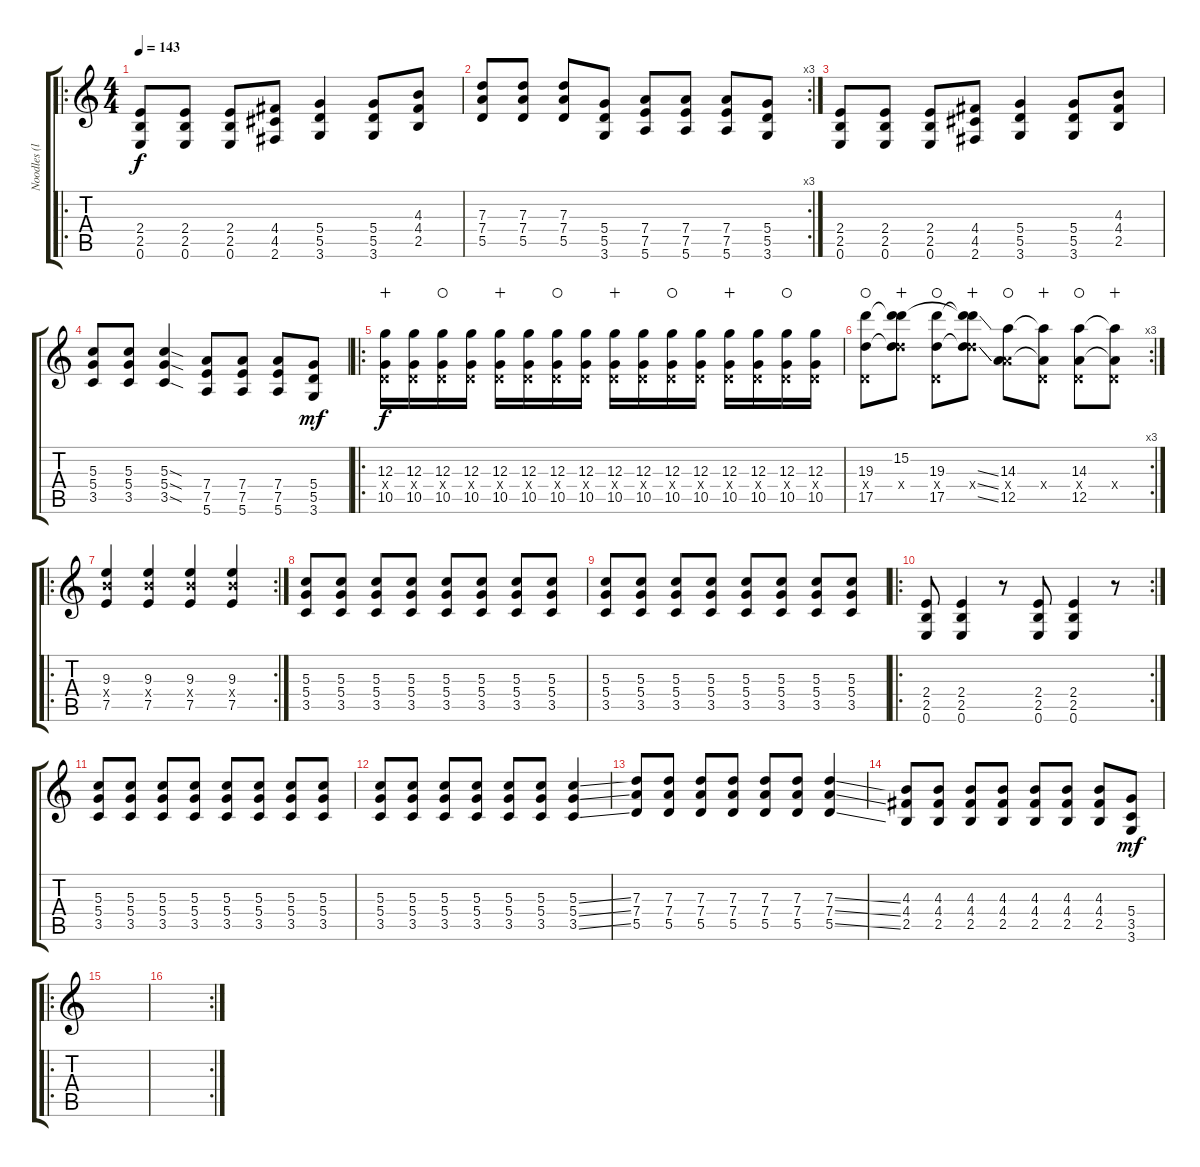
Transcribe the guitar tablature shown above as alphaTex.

\track ("Noodles (lead)" "Noodles (l") {instrument distortionguitar}
\staff {score tabs}
\tuning (E4 B3 G3 D3 A2 E2) {hide}
\ro
\ts (4 4)
\tempo 143
\clef g2
\ks c
(2.4 2.5 0.6).8{dy f} (2.4 2.5 0.6).8 (2.4 2.5 0.6).8 (4.4 4.5 2.6).8 (5.4 5.5 3.6).4 (5.4 5.5 3.6).8 (4.3 4.4 2.5).8 |
\rc 3
(7.3 7.4 5.5).8 (7.3 7.4 5.5).8 (7.3 7.4 5.5).8 (5.4 5.5 3.6).8 (7.4 7.5 5.6).8 (7.4 7.5 5.6).8 (7.4 7.5 5.6).8 (5.4 5.5 3.6).8 |
(2.4 2.5 0.6).8 (2.4 2.5 0.6).8 (2.4 2.5 0.6).8 (4.4 4.5 2.6).8 (5.4 5.5 3.6).4 (5.4 5.5 3.6).8 (4.3 4.4 2.5).8 |
(5.3 5.4 3.5).8 (5.3 5.4 3.5).8 (5.3{sod} 5.4{sod} 3.5{sod}).4 (7.4 7.5 5.6).8 (7.4 7.5 5.6).8 (7.4 7.5 5.6).8 (5.4 5.5 3.6).8{dy mf} |
\ro
(12.3 0.4{x} 10.5).16{dy f wahc} (12.3 0.4{x} 10.5).16 (12.3 0.4{x} 10.5).16{waho} (12.3 0.4{x} 10.5).16 (12.3 0.4{x} 10.5).16{wahc} (12.3 0.4{x} 10.5).16 (12.3 0.4{x} 10.5).16{waho} (12.3 0.4{x} 10.5).16 (12.3 0.4{x} 10.5).16{wahc} (12.3 0.4{x} 10.5).16 (12.3 0.4{x} 10.5).16{waho} (12.3 0.4{x} 10.5).16 (12.3 0.4{x} 10.5).16{wahc} (12.3 0.4{x} 10.5).16 (12.3 0.4{x} 10.5).16{waho} (12.3 0.4{x} 10.5).16 |
\rc 3
(19.3 0.4{x} 17.5).8{waho} (15.2 19.3{t} 12.4{x} 17.5{t}).8{wahc} (19.3 0.4{x} 17.5).8{waho} (15.2{t} 19.3{ss t} 12.4{ss x} 17.5{ss t}).8{wahc} (14.3 7.4{x} 12.5).8{waho} (14.3{t} 0.4{x} 12.5{t}).8{wahc} (14.3 0.4{x} 12.5).8{waho} (14.3{t} 0.4{x} 12.5{t}).8{wahc} |
\ro
\rc 2
(9.3 9.4{x} 7.5).4 (9.3 9.4{x} 7.5).4 (9.3 9.4{x} 7.5).4 (9.3 9.4{x} 7.5).4 |
(5.3 5.4 3.5).8 (5.3 5.4 3.5).8 (5.3 5.4 3.5).8 (5.3 5.4 3.5).8 (5.3 5.4 3.5).8 (5.3 5.4 3.5).8 (5.3 5.4 3.5).8 (5.3 5.4 3.5).8 |
(5.3 5.4 3.5).8 (5.3 5.4 3.5).8 (5.3 5.4 3.5).8 (5.3 5.4 3.5).8 (5.3 5.4 3.5).8 (5.3 5.4 3.5).8 (5.3 5.4 3.5).8 (5.3 5.4 3.5).8 |
\ro
\rc 2
(2.4 2.5 0.6).8 (2.4 2.5 0.6).4 r.8 (2.4 2.5 0.6).8 (2.4 2.5 0.6).4 r.8 |
(5.3 5.4 3.5).8 (5.3 5.4 3.5).8 (5.3 5.4 3.5).8 (5.3 5.4 3.5).8 (5.3 5.4 3.5).8 (5.3 5.4 3.5).8 (5.3 5.4 3.5).8 (5.3 5.4 3.5).8 |
(5.3 5.4 3.5).8 (5.3 5.4 3.5).8 (5.3 5.4 3.5).8 (5.3 5.4 3.5).8 (5.3 5.4 3.5).8 (5.3 5.4 3.5).8 (5.3{ss} 5.4{ss} 3.5{ss}).4 |
(7.3 7.4 5.5).8 (7.3 7.4 5.5).8 (7.3 7.4 5.5).8 (7.3 7.4 5.5).8 (7.3 7.4 5.5).8 (7.3 7.4 5.5).8 (7.3{ss} 7.4{ss} 5.5{ss}).4 |
(4.3 4.4 2.5).8 (4.3 4.4 2.5).8 (4.3 4.4 2.5).8 (4.3 4.4 2.5).8 (4.3 4.4 2.5).8 (4.3 4.4 2.5).8 (4.3 4.4 2.5).8 (5.4 3.5 3.6).8{dy mf} |
\ro
|
\rc 2
